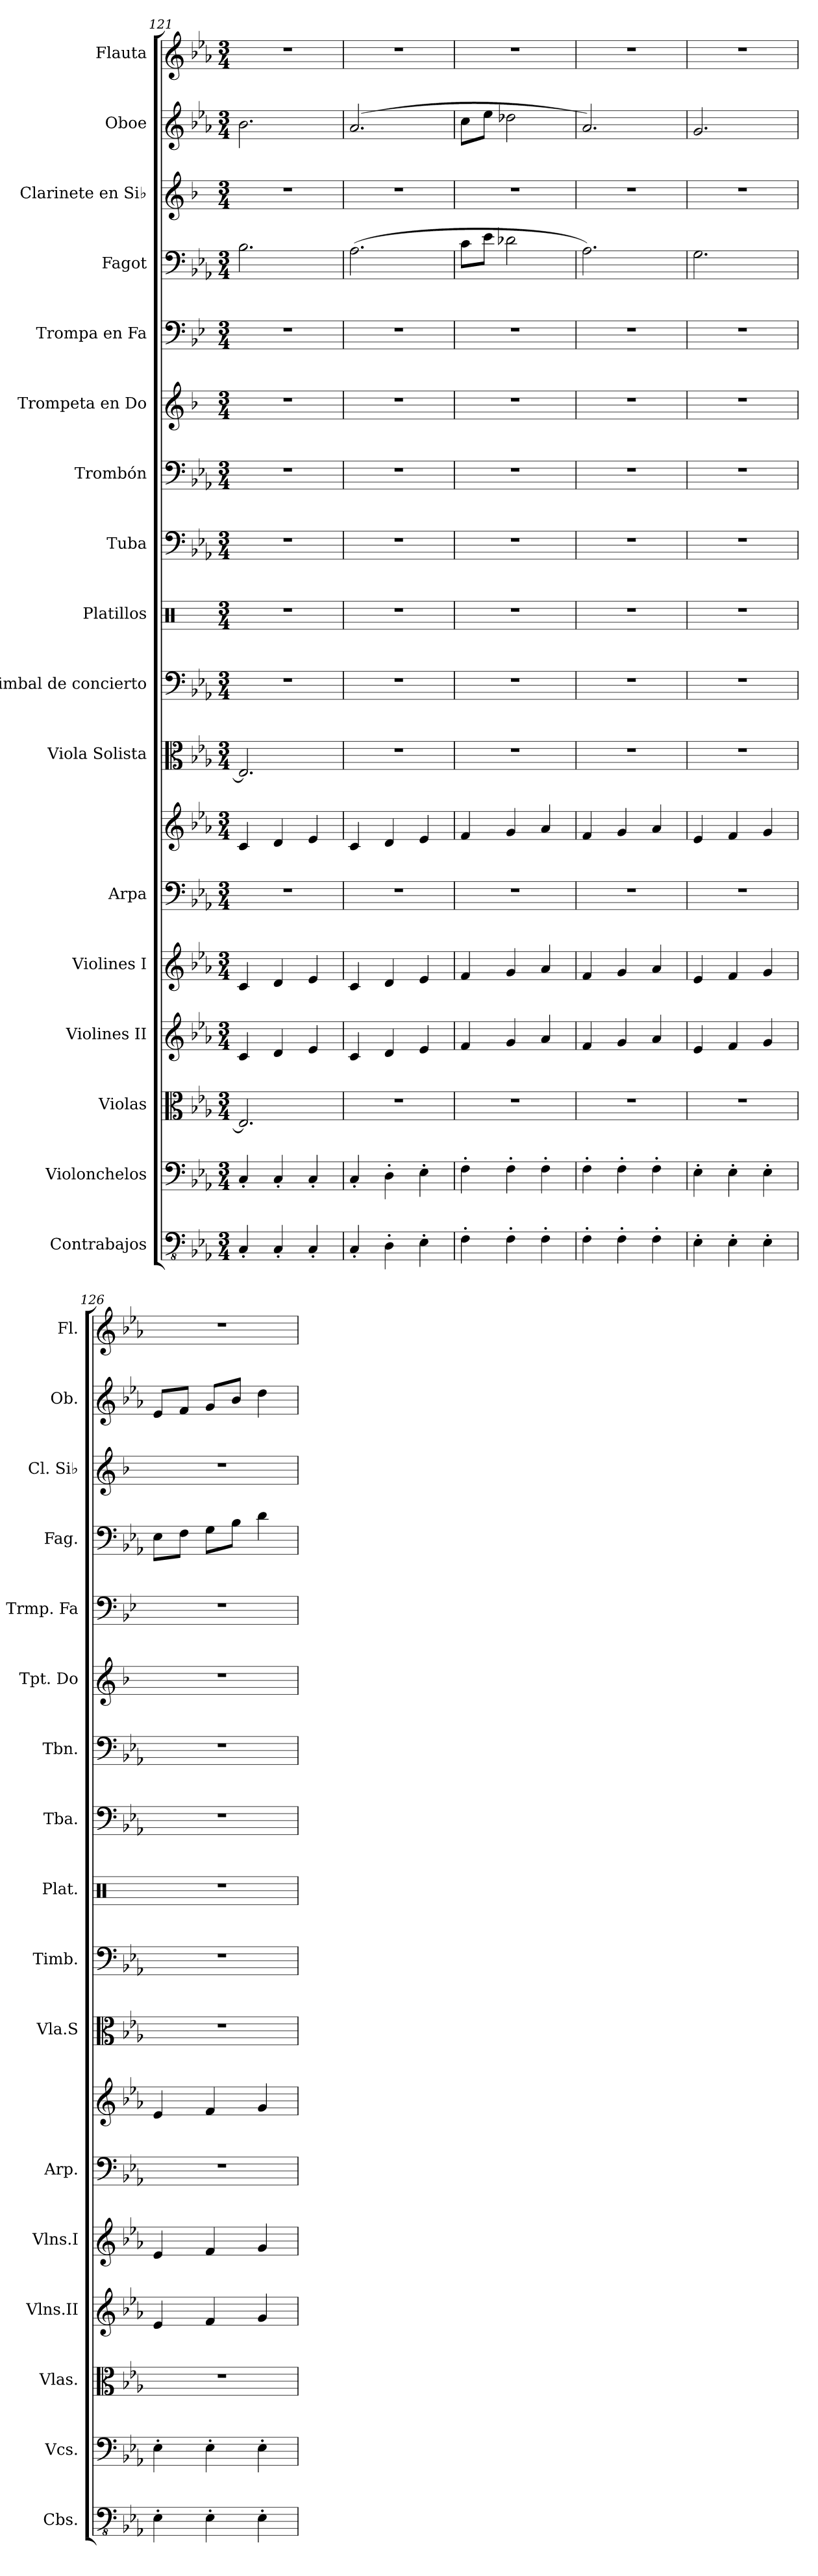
**kern	**kern	**kern	**kern	**kern	**kern	**kern	**kern	**kern	**kern	**kern	**kern	**kern	**kern	**kern	**kern	**kern	**kern
*part17	*part16	*part15	*part14	*part13	*part12	*part12	*part11	*part10	*part9	*part8	*part7	*part6	*part5	*part4	*part3	*part2	*part1
*staff18	*staff17	*staff16	*staff15	*staff14	*staff13	*staff12	*staff11	*staff10	*staff9	*staff8	*staff7	*staff6	*staff5	*staff4	*staff3	*staff2	*staff1
*I"Contrabajos	*I"Violonchelos	*I"Violas	*I"Violines II	*I"Violines I	*I"Arpa	*	*I"Viola Solista	*I"Timbal de concierto	*I"Platillos	*I"Tuba	*I"Trombón	*I"Trompeta en Do	*I"Trompa en Fa	*I"Fagot	*I"Clarinete en Si♭	*I"Oboe	*I"Flauta
*I'Cbs.	*I'Vcs.	*I'Vlas.	*I'Vlns.II	*I'Vlns.I	*I'Arp.	*	*I'Vla.S	*I'Timb.	*I'Plat.	*I'Tba.	*I'Tbn.	*I'Tpt. Do	*I'Trmp. Fa	*I'Fag.	*I'Cl. Si♭	*I'Ob.	*I'Fl.
!!LO:PB:g=z
*clefFv4	*clefF4	*clefC3	*clefG2	*clefG2	*clefF4	*clefG2	*clefC3	*clefF4	*clefX	*clefF4	*clefF4	*clefG2	*clefF4	*clefF4	*clefG2	*clefG2	*clefG2
*	*	*	*	*	*	*	*	*	*	*	*	*ITrd1c2	*ITrd4c7	*	*ITrd1c2	*	*
*k[b-e-a-]	*k[b-e-a-]	*k[b-e-a-]	*k[b-e-a-]	*k[b-e-a-]	*k[b-e-a-]	*k[b-e-a-]	*k[b-e-a-]	*k[b-e-a-]	*k[]	*k[b-e-a-]	*k[b-e-a-]	*k[b-e-a-]	*k[b-e-a-]	*k[b-e-a-]	*k[b-e-a-]	*k[b-e-a-]	*k[b-e-a-]
*M3/4	*M3/4	*M3/4	*M3/4	*M3/4	*M3/4	*M3/4	*M3/4	*M3/4	*M3/4	*M3/4	*M3/4	*M3/4	*M3/4	*M3/4	*M3/4	*M3/4	*M3/4
=121	=121	=121	=121	=121	=121	=121	=121	=121	=121	=121	=121	=121	=121	=121	=121	=121	=121
4CC'/	4C'/	2.E-/]	4c/	4c/	2.r	4c/	2.E-/]	2.r	2.r	2.r	2.r	2.r	2.r	2.B-\	2.r	2.b-\	2.r
4CC'/	4C'/	.	4d/	4d/	.	4d/	.	.	.	.	.	.	.	.	.	.	.
4CC'/	4C'/	.	4e-/	4e-/	.	4e-/	.	.	.	.	.	.	.	.	.	.	.
=122	=122	=122	=122	=122	=122	=122	=122	=122	=122	=122	=122	=122	=122	=122	=122	=122	=122
4CC'/	4C'/	2.r	4c/	4c/	2.r	4c/	2.r	2.r	2.r	2.r	2.r	2.r	2.r	(>2.A-\	2.r	(>2.a-/	2.r
4DD'\	4D'\	.	4d/	4d/	.	4d/	.	.	.	.	.	.	.	.	.	.	.
4EE-'\	4E-'\	.	4e-/	4e-/	.	4e-/	.	.	.	.	.	.	.	.	.	.	.
=123	=123	=123	=123	=123	=123	=123	=123	=123	=123	=123	=123	=123	=123	=123	=123	=123	=123
4FF'\	4F'\	2.r	4f/	4f/	2.r	4f/	2.r	2.r	2.r	2.r	2.r	2.r	2.r	8c\L	2.r	8cc\L	2.r
.	.	.	.	.	.	.	.	.	.	.	.	.	.	8e-\J	.	8ee-\J	.
4FF'\	4F'\	.	4g/	4g/	.	4g/	.	.	.	.	.	.	.	2d-X\	.	2dd-X\	.
4FF'\	4F'\	.	4a-/	4a-/	.	4a-/	.	.	.	.	.	.	.	.	.	.	.
=124	=124	=124	=124	=124	=124	=124	=124	=124	=124	=124	=124	=124	=124	=124	=124	=124	=124
4FF'\	4F'\	2.r	4f/	4f/	2.r	4f/	2.r	2.r	2.r	2.r	2.r	2.r	2.r	2.A-\)	2.r	2.a-/)	2.r
4FF'\	4F'\	.	4g/	4g/	.	4g/	.	.	.	.	.	.	.	.	.	.	.
4FF'\	4F'\	.	4a-/	4a-/	.	4a-/	.	.	.	.	.	.	.	.	.	.	.
=125	=125	=125	=125	=125	=125	=125	=125	=125	=125	=125	=125	=125	=125	=125	=125	=125	=125
4EE-'\	4E-'\	2.r	4e-/	4e-/	2.r	4e-/	2.r	2.r	2.r	2.r	2.r	2.r	2.r	2.G\	2.r	2.g/	2.r
4EE-'\	4E-'\	.	4f/	4f/	.	4f/	.	.	.	.	.	.	.	.	.	.	.
4EE-'\	4E-'\	.	4g/	4g/	.	4g/	.	.	.	.	.	.	.	.	.	.	.
=126	=126	=126	=126	=126	=126	=126	=126	=126	=126	=126	=126	=126	=126	=126	=126	=126	=126
4EE-'\	4E-'\	2.r	4e-/	4e-/	2.r	4e-/	2.r	2.r	2.r	2.r	2.r	2.r	2.r	8E-\L	2.r	8e-/L	2.r
.	.	.	.	.	.	.	.	.	.	.	.	.	.	8F\J	.	8f/J	.
4EE-'\	4E-'\	.	4f/	4f/	.	4f/	.	.	.	.	.	.	.	8G\L	.	8g/L	.
.	.	.	.	.	.	.	.	.	.	.	.	.	.	8B-\J	.	8b-/J	.
4EE-'\	4E-'\	.	4g/	4g/	.	4g/	.	.	.	.	.	.	.	4d\	.	4dd\	.
=	=	=	=	=	=	=	=	=	=	=	=	=	=	=	=	=	=
*-	*-	*-	*-	*-	*-	*-	*-	*-	*-	*-	*-	*-	*-	*-	*-	*-	*-
